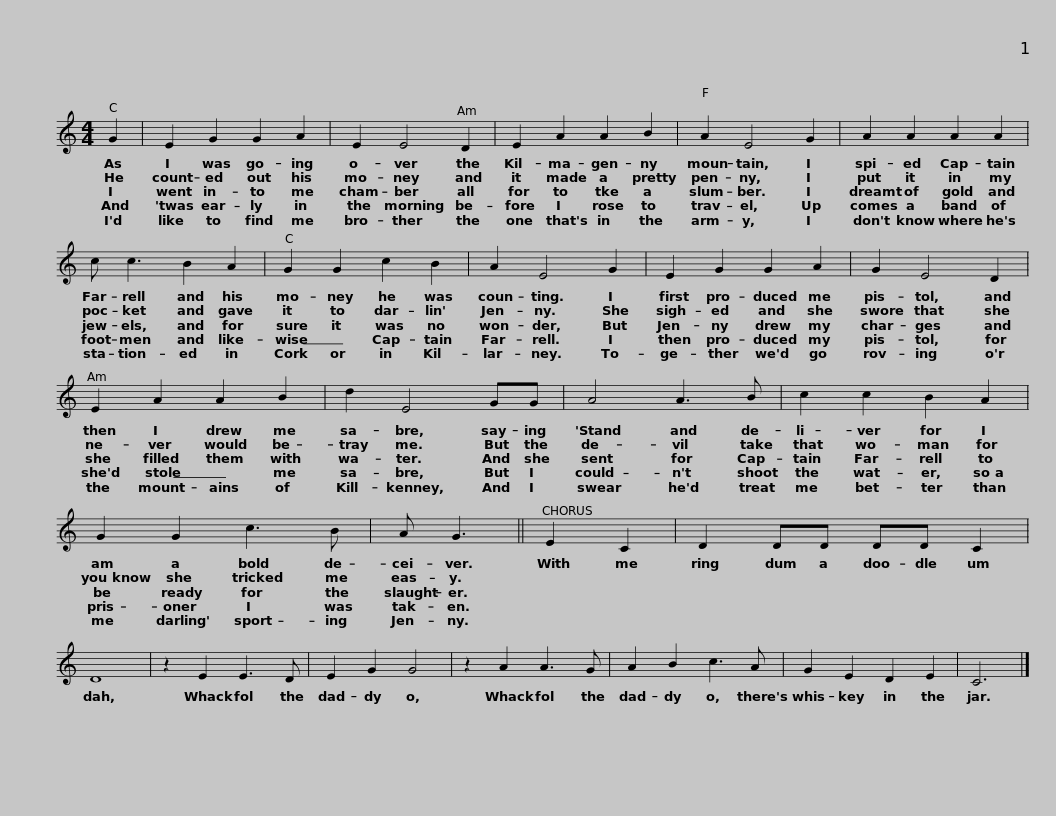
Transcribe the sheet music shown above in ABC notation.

X:1
L:1/8
M:4/4
I:linebreak $
K:C
V:1 treble
V:1
 G2 | E2 G2 G2 A2 | E2 E4 D2 | E2 A2 A2 B2 | A2 E4 G2 |$ %5
 A2 A2 A2 A2 | c c3 B2 A2 | G2 G2 c2 B2 | A2 E4 G2 |$ E2 G2 G2 A2 | %10
 G2 E4 D2 | E2 A2 A2 B2 | d2 E4 GG |$ A4 A3 B | c2 c2 B2 A2 | %15
 G2 G2 c3 B | A G3 ||$ E2 C2 | D2 DD DD C2 | D8 | %20
 z2 E2 E3 D | E2 G2 G4 |$ z2 A2 A3 G | A2 B2 c3 A | G2 E2 D2 E2 | %25
 C6 |] %26
